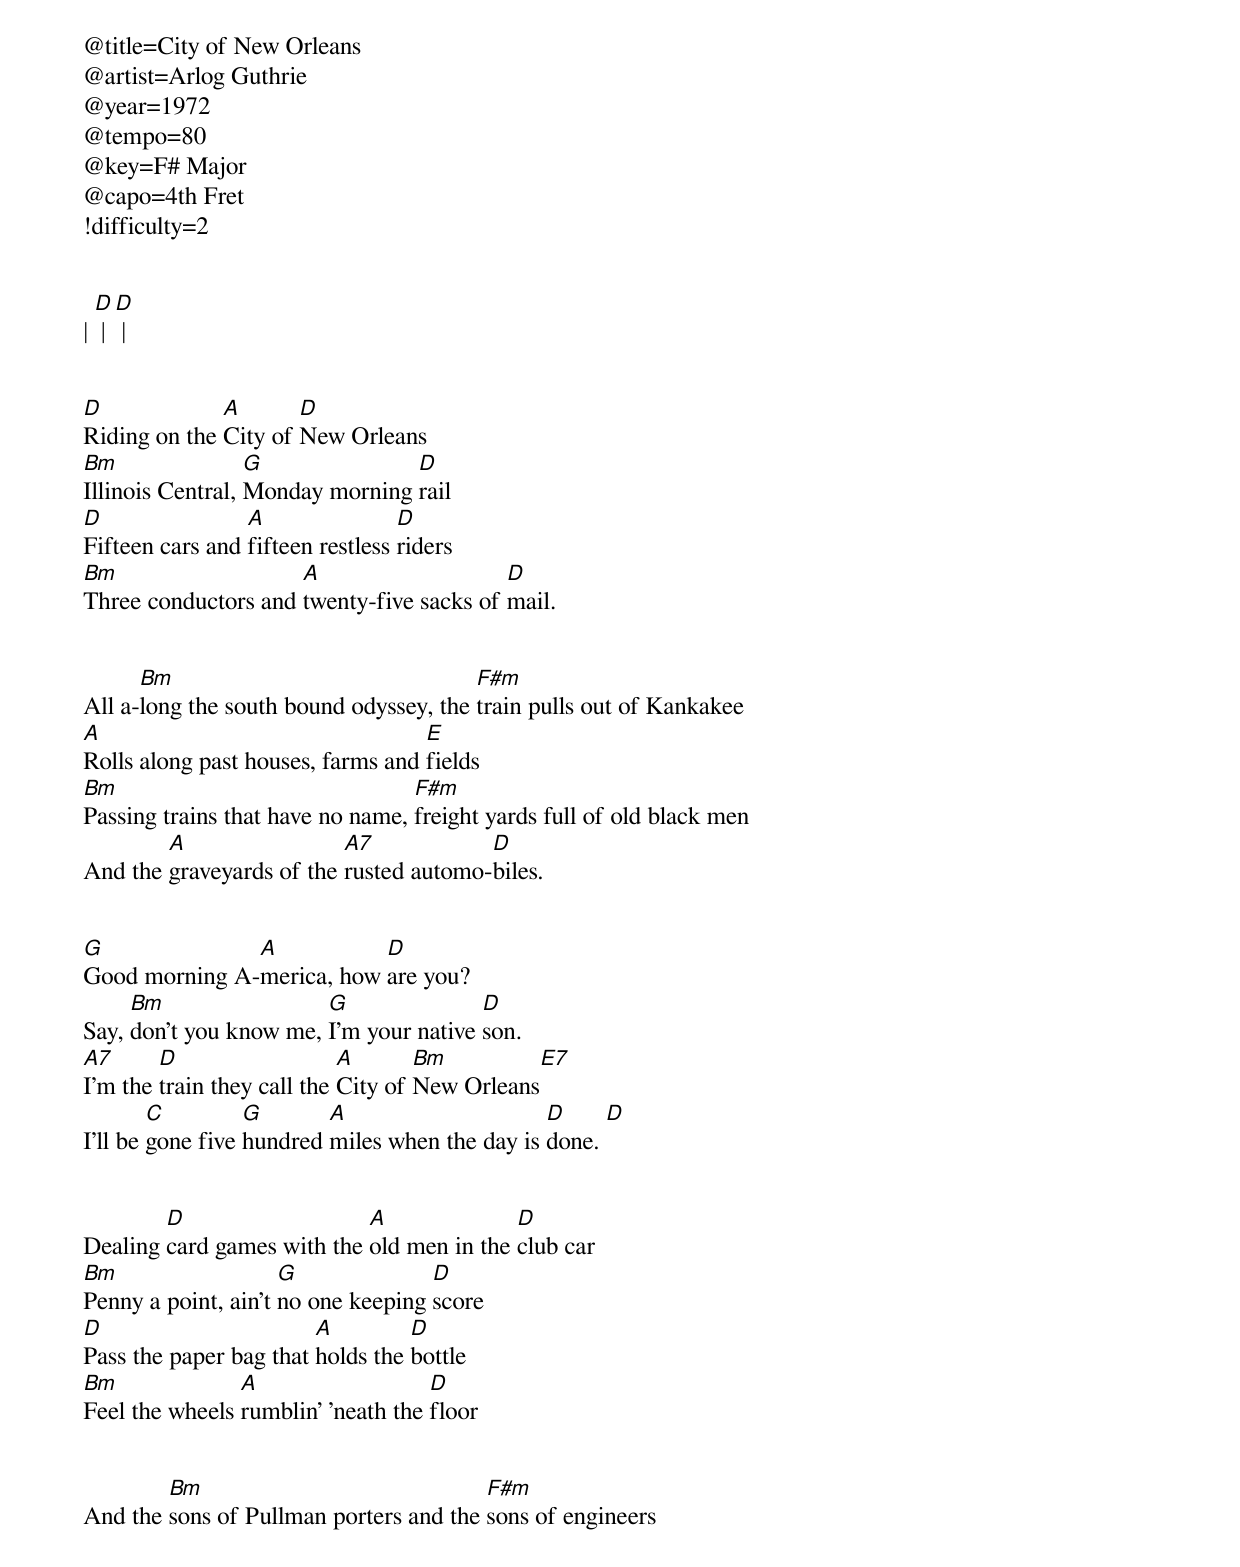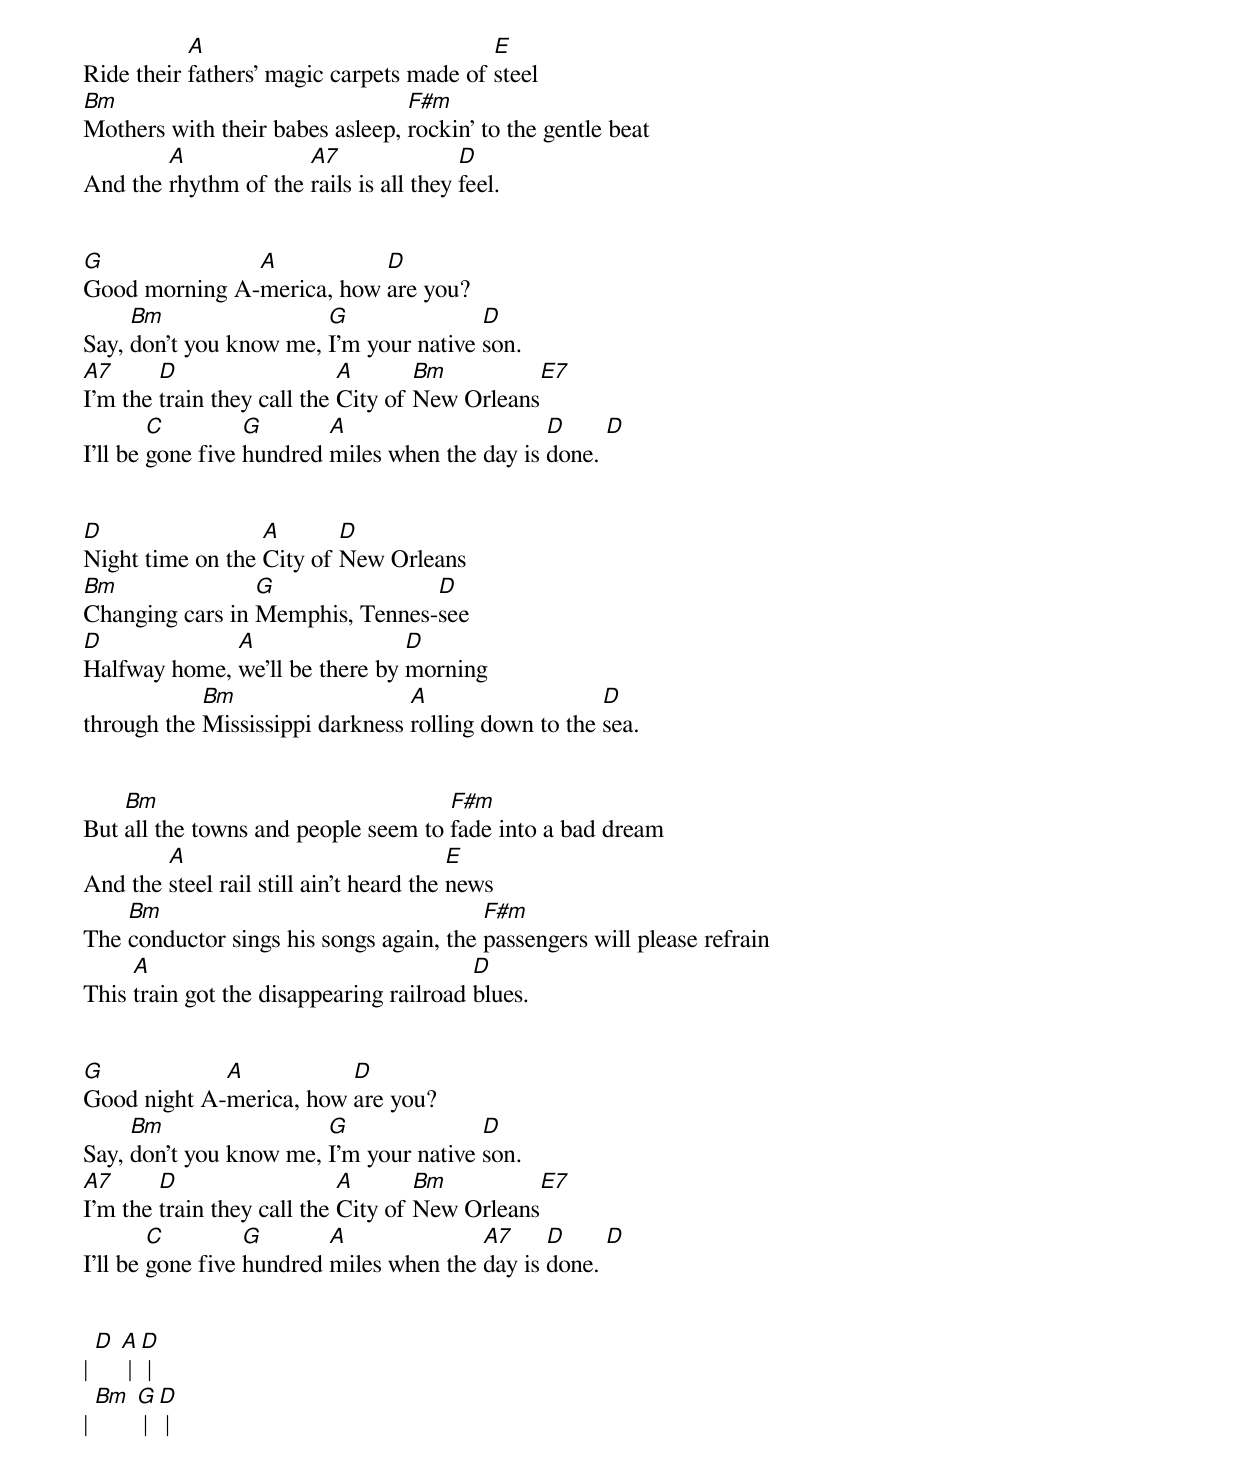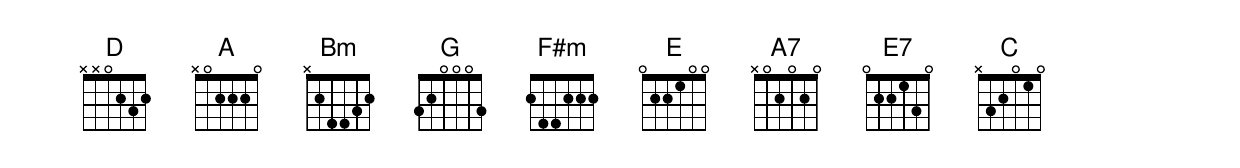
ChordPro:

@title=City of New Orleans
@artist=Arlog Guthrie
@year=1972
@tempo=80
@key=F# Major
@capo=4th Fret
!difficulty=2


| [D] | [D] |


[D]Riding on the [A]City of [D]New Orleans
[Bm]Illinois Central, [G]Monday morning [D]rail
[D]Fifteen cars and [A]fifteen restless [D]riders
[Bm]Three conductors and [A]twenty-five sacks of [D]mail.


All a-[Bm]long the south bound odyssey, the [F#m]train pulls out of Kankakee
[A]Rolls along past houses, farms and [E]fields
[Bm]Passing trains that have no name, [F#m]freight yards full of old black men
And the [A]graveyards of the [A7]rusted automo-[D]biles.


[G]Good morning A-[A]merica, how [D]are you?
Say, [Bm]don't you know me, [G]I'm your native [D]son.
[A7]I'm the [D]train they call the [A]City of [Bm]New Orleans[E7]
I'll be [C]gone five [G]hundred [A]miles when the day is [D]done. [D]


Dealing [D]card games with the [A]old men in the [D]club car
[Bm]Penny a point, ain't [G]no one keeping [D]score
[D]Pass the paper bag that [A]holds the [D]bottle
[Bm]Feel the wheels [A]rumblin' 'neath the [D]floor


And the [Bm]sons of Pullman porters and the [F#m]sons of engineers
Ride their [A]fathers' magic carpets made of [E]steel
[Bm]Mothers with their babes asleep, [F#m]rockin' to the gentle beat
And the [A]rhythm of the [A7]rails is all they [D]feel.


[G]Good morning A-[A]merica, how [D]are you?
Say, [Bm]don't you know me, [G]I'm your native [D]son.
[A7]I'm the [D]train they call the [A]City of [Bm]New Orleans[E7]
I'll be [C]gone five [G]hundred [A]miles when the day is [D]done. [D]


[D]Night time on the [A]City of [D]New Orleans
[Bm]Changing cars in [G]Memphis, Tennes-[D]see
[D]Halfway home, [A]we'll be there by [D]morning
through the [Bm]Mississippi darkness [A]rolling down to the [D]sea.


But [Bm]all the towns and people seem to [F#m]fade into a bad dream
And the [A]steel rail still ain't heard the [E]news
The [Bm]conductor sings his songs again, the [F#m]passengers will please refrain
This [A]train got the disappearing railroad [D]blues.


[G]Good night A-[A]merica, how [D]are you?
Say, [Bm]don't you know me, [G]I'm your native [D]son.
[A7]I'm the [D]train they call the [A]City of [Bm]New Orleans[E7]
I'll be [C]gone five [G]hundred [A]miles when the [A7]day is [D]done. [D]


| [D] [A] | [D] |
| [Bm] [G] | [D] |
